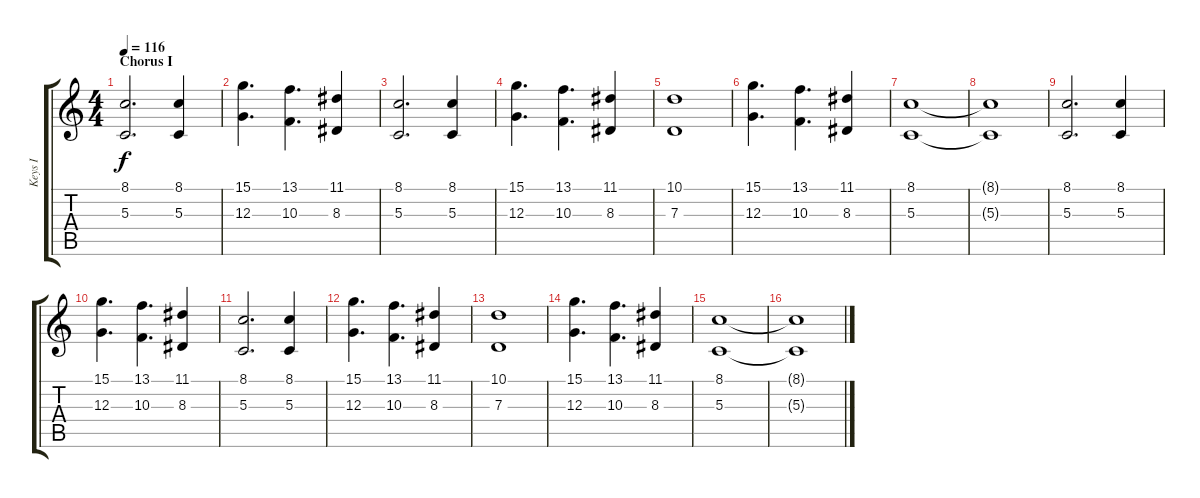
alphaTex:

\track ("Keys I" "Keys I") {instrument synthstrings1}
\staff {score tabs}
\tuning (E4 B3 G3 D3 A2 E2) {hide}
\ts (4 4)
\section ("" "Chorus I")
\tempo 116
\clef g2
\ks c
(8.1 5.3).2{d dy f volume 14 instrument acousticgrandpiano} (8.1 5.3).4 |
(15.1 12.3).4{d} (13.1 10.3).4{d} (11.1 8.3).4 |
(8.1 5.3).2{d} (8.1 5.3).4 |
(15.1 12.3).4{d} (13.1 10.3).4{d} (11.1 8.3).4 |
(10.1 7.3).1 |
(15.1 12.3).4{d} (13.1 10.3).4{d} (11.1 8.3).4 |
(8.1 5.3).1 |
(8.1{t} 5.3{t}).1 |
(8.1 5.3).2{d} (8.1 5.3).4 |
(15.1 12.3).4{d} (13.1 10.3).4{d} (11.1 8.3).4 |
(8.1 5.3).2{d} (8.1 5.3).4 |
(15.1 12.3).4{d} (13.1 10.3).4{d} (11.1 8.3).4 |
(10.1 7.3).1 |
(15.1 12.3).4{d} (13.1 10.3).4{d} (11.1 8.3).4 |
(8.1 5.3).1 |
(8.1{t} 5.3{t}).1
